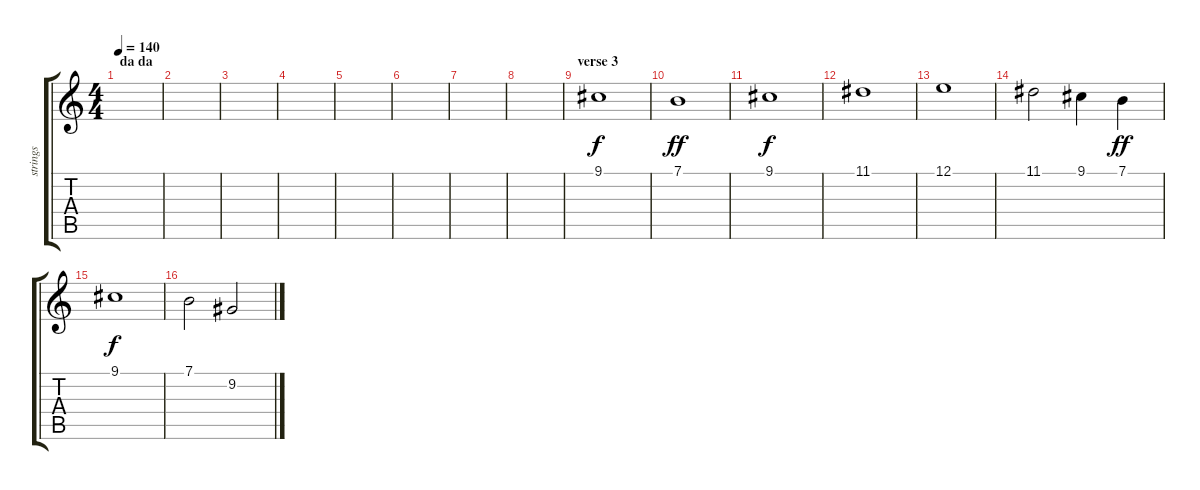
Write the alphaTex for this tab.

\track ("strings" "strings") {instrument synthstrings2}
\staff {score tabs}
\tuning (E4 B3 G3 D3 A2 E2) {hide}
\ts (4 4)
\section ("" "da da")
\tempo 140
\clef g2
\ks c
|
|
|
|
|
|
|
|
\section ("" "verse 3")
9.1.1 |
7.1.1{dy ff} |
9.1.1{dy f} |
11.1.1 |
12.1.1 |
11.1.2 9.1.4 7.1.4{dy ff} |
9.1.1{dy f} |
7.1.2 9.2.2
